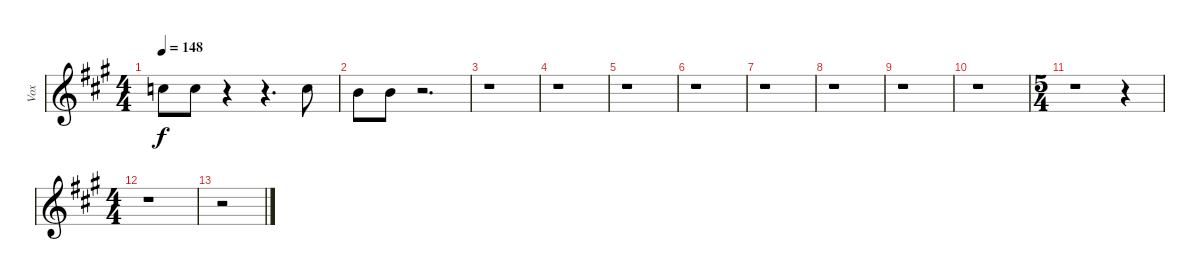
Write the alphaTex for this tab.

\track ("Vox" "Vox") {instrument accordion}
\staff {score}
\tuning (E4 B3 G3 D3 A2 E2) {hide}
\ts (4 4)
\tempo 148
\clef g2
\ks a
13.2.8{dy f} 13.2.8 r.4 r.4{d} 13.2.8 |
12.2.8 12.2.8 r.2{d} |
r.1 |
r.1 |
r.1 |
r.1 |
r.1 |
r.1 |
r.1 |
r.1 |
\ts (5 4)
r.1 r.4 |
\ts (4 4)
r.1 |
r.2
